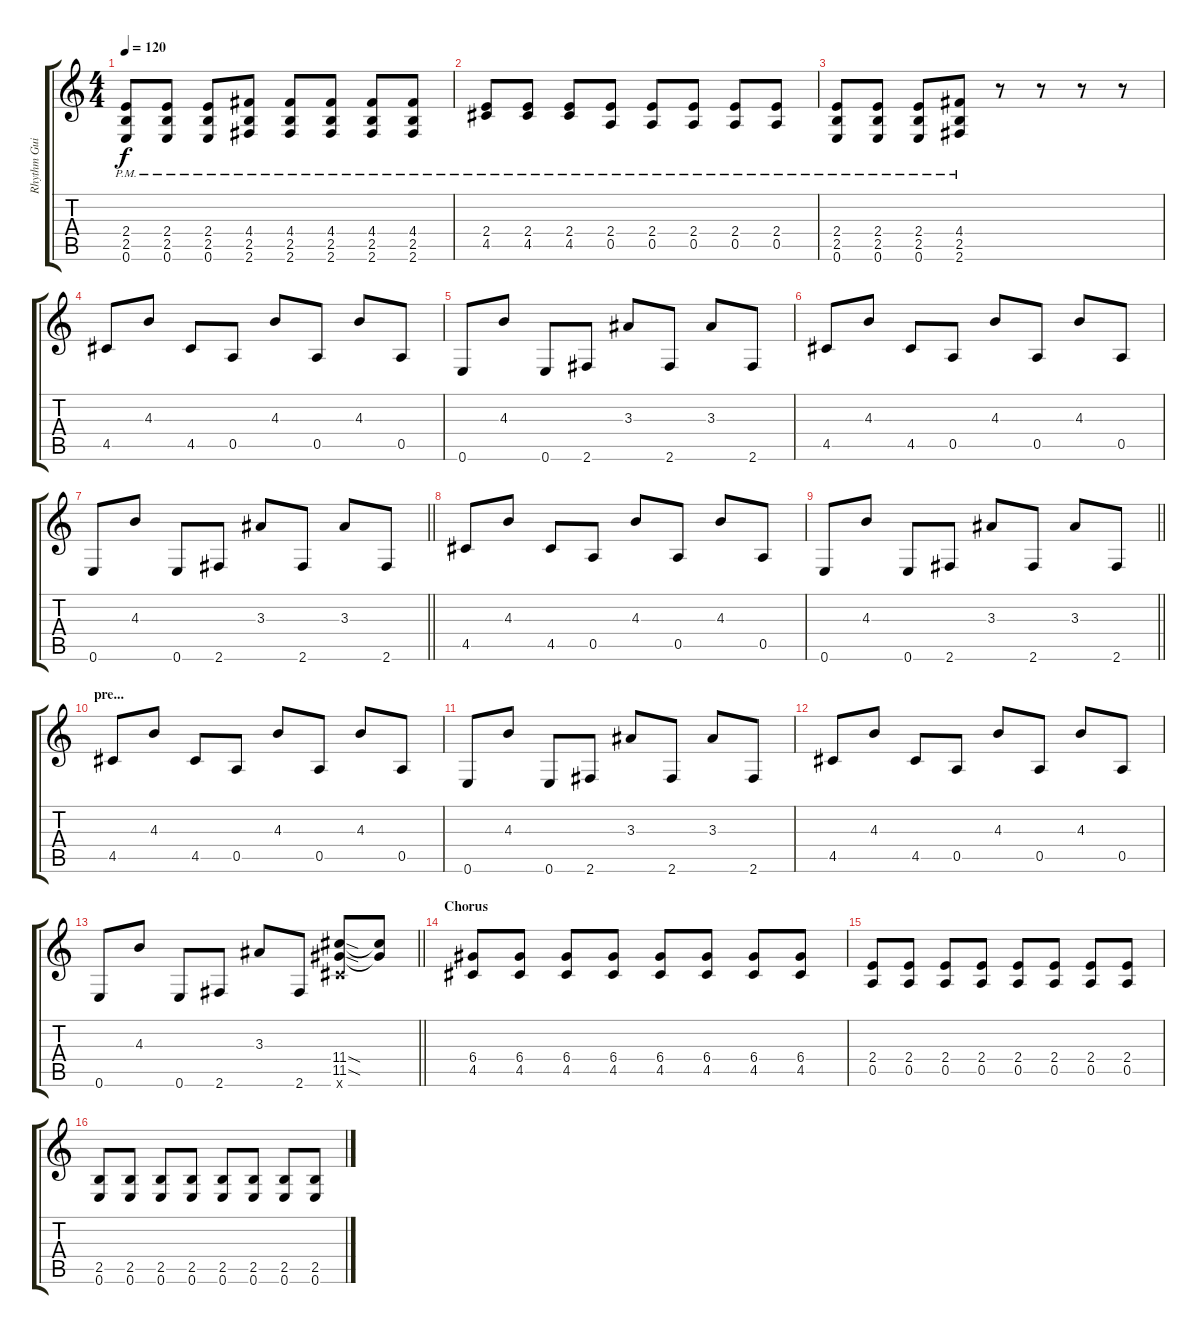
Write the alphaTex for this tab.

\track ("Rhythm Guitar" "Rhythm Gui") {instrument distortionguitar}
\staff {score tabs}
\tuning (E4 B3 G3 D3 A2 E2) {hide}
\ts (4 4)
\tempo 120
\clef g2
\ks c
(2.4{pm} 2.5{pm} 0.6).8{dy f} (2.4{pm} 2.5{pm} 0.6).8 (2.4{pm} 2.5{pm} 0.6).8 (4.4{pm} 2.5{pm} 2.6).8 (4.4{pm} 2.5{pm} 2.6).8 (4.4{pm} 2.5{pm} 2.6).8 (4.4{pm} 2.5{pm} 2.6).8 (4.4{pm} 2.5{pm} 2.6).8 |
(2.4{pm} 4.5{pm}).8 (2.4 4.5{pm}).8 (2.4 4.5{pm}).8 (2.4 0.5{pm}).8 (2.4 0.5{pm}).8 (2.4 0.5{pm}).8 (2.4 0.5{pm}).8 (2.4 0.5{pm}).8 |
(2.4{pm} 2.5{pm} 0.6).8 (2.4{pm} 2.5{pm} 0.6).8 (2.4{pm} 2.5{pm} 0.6).8 (4.4{pm} 2.5{pm} 2.6).8 r.8 r.8 r.8 r.8 |
4.5.8{volume 16 balance 8 instrument distortionguitar} 4.3.8 4.5.8 0.5.8 4.3.8 0.5.8 4.3.8 0.5.8 |
0.6.8 4.3.8 0.6.8 2.6.8 3.3.8 2.6.8 3.3.8 2.6.8 |
4.5.8 4.3.8 4.5.8 0.5.8 4.3.8 0.5.8 4.3.8 0.5.8 |
\barLineRight lightlight
0.6.8 4.3.8 0.6.8 2.6.8 3.3.8 2.6.8 3.3.8 2.6.8 |
4.5.8 4.3.8 4.5.8 0.5.8 4.3.8 0.5.8 4.3.8 0.5.8 |
\barLineRight lightlight
0.6.8 4.3.8 0.6.8 2.6.8 3.3.8 2.6.8 3.3.8 2.6.8 |
\section ("" "pre...")
4.5.8 4.3.8 4.5.8 0.5.8 4.3.8 0.5.8 4.3.8 0.5.8 |
0.6.8 4.3.8 0.6.8 2.6.8 3.3.8 2.6.8 3.3.8 2.6.8 |
4.5.8 4.3.8 4.5.8 0.5.8 4.3.8 0.5.8 4.3.8 0.5.8 |
\barLineRight lightlight
0.6.8 4.3.8 0.6.8 2.6.8 3.3.8 2.6.8 (11.4{sod} 11.5{sod} 9.6{x}).8 (11.4{t} 11.5{t}).8 |
\section ("" "Chorus")
(6.4 4.5).8 (6.4 4.5).8 (6.4 4.5).8 (6.4 4.5).8 (6.4 4.5).8 (6.4 4.5).8 (6.4 4.5).8 (6.4 4.5).8 |
(2.4 0.5).8 (2.4 0.5).8 (2.4 0.5).8 (2.4 0.5).8 (2.4 0.5).8 (2.4 0.5).8 (2.4 0.5).8 (2.4 0.5).8 |
(2.5 0.6).8 (2.5 0.6).8 (2.5 0.6).8 (2.5 0.6).8 (2.5 0.6).8 (2.5 0.6).8 (2.5 0.6).8 (2.5 0.6).8
